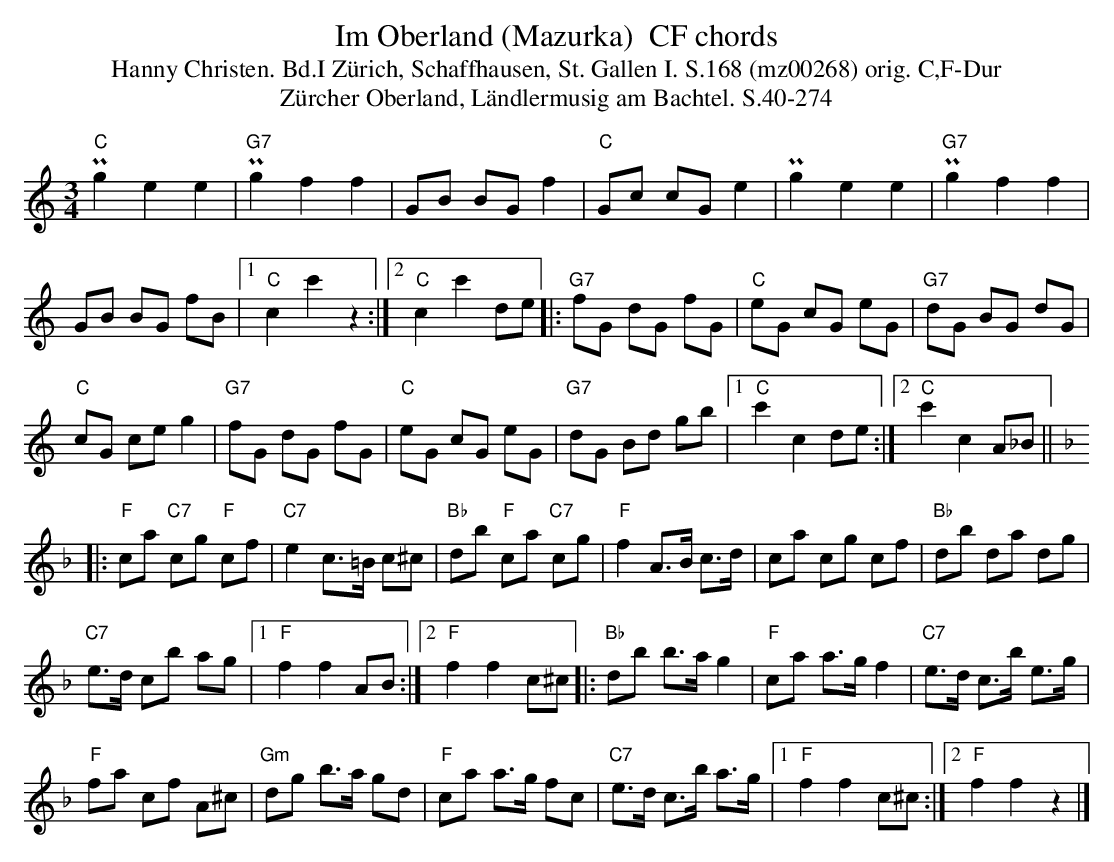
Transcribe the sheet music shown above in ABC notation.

X:1
T:Im Oberland (Mazurka)  CF chords
T:Hanny Christen. Bd.I Zürich, Schaffhausen, St. Gallen I. S.168 (mz00268) orig. C,F-Dur
T: Z\"urcher Oberland, L\"andlermusig am Bachtel. S.40-274
M:3/4
L:1/8
K:C %%MIDI gchordon
"C"Pg2e2e2 | "G7"Pg2f2f2 | GB BGf2 | "C"Gc cGe2 | Pg2e2e2 | "G7"Pg2f2f2 |
GB BG fB |1 "C"c2c'2z2 :|2 "C"c2c'2de |: "G7"fG dG fG | "C"eG cG eG | "G7"dG BG dG |
"C"cG ceg2 | "G7"fG dG fG | "C"eG cG eG | "G7"dG Bd gb |1 "C"c'2c2de :|2 "C"c'2c2A_B ||  [K:F]
|:  "F"ca "C7"cg "F"cf | "C7"e2c>=B c^c | "Bb"db "F"ca "C7"cg | "F"f2 A>B c>d | ca cg cf | "Bb"db da dg |
"C7"e>d cb ag |1 "F"f2f2AB :|2 "F"f2f2c^c |: "Bb"db b>ag2 | "F"ca a>gf2 | "C7"e>d c>b e>g |
"F"fa cf A^c | "Gm"dg b>a gd | "F"ca a>g fc | "C7"e>d c>b a>g |1 "F"f2f2c^c :|2 "F"f2f2z2 |]
